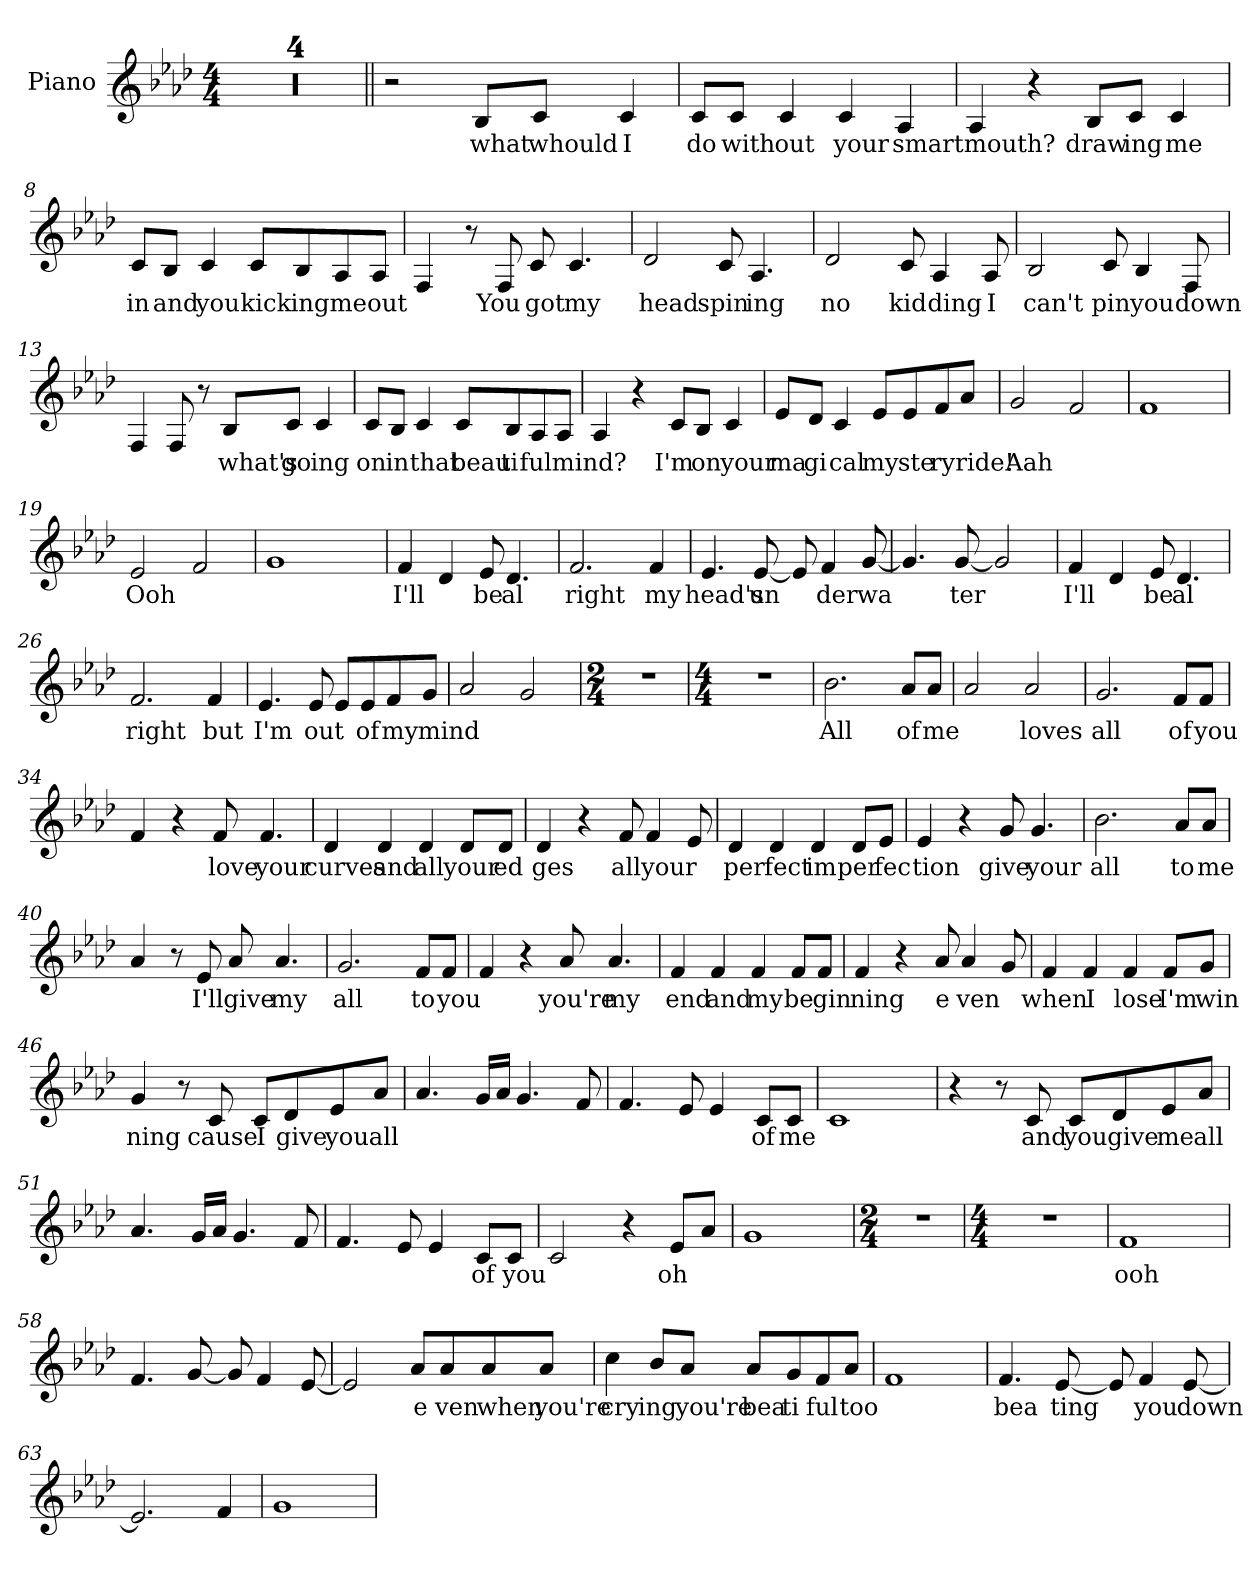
**kern	**text
*part1	*part1
*staff1	*staff1
*I"Piano	*
*I'Pno.	*
*clefG2	*
*k[b-e-a-d-]	*
*M4/4	*
=1	=1
1r	.
=2	=2
1r	.
=3	=3
1r	.
=4	=4
1r	.
!!LO:LB:g=z
=5||	=5||
2r	.
!	!LO:LY:b
8B-/L	what
!	!LO:LY:b
8c/J	whould
!	!LO:LY:b
4c/	I
=6	=6
!	!LO:LY:b
8c/L	do
!	!LO:LY:b
8c/J	with
!	!LO:LY:b
4c/	out
!	!LO:LY:b
4c/	your
!	!LO:LY:b
4A-/	smart
=7	=7
!	!LO:LY:b
4A-/	mouth?
4r	.
!	!LO:LY:b
8B-/L	draw
!	!LO:LY:b
8c/J	ing
!	!LO:LY:b
4c/	me
!!LO:LB:g=z
=8	=8
!	!LO:LY:b
8c/L	in
!	!LO:LY:b
8B-/J	and
!	!LO:LY:b
4c/	you
!	!LO:LY:b
8c/L	kick
!	!LO:LY:b
8B-/	ing
!	!LO:LY:b
8A-/	me
!	!LO:LY:b
8A-/J	out
!!LO:LB:g=z
=9	=9
4F/	.
8r	.
!	!LO:LY:b
8F/	You
!	!LO:LY:b
8c/	got
!	!LO:LY:b
4.c/	my
=10	=10
!	!LO:LY:b
2d-/	head
!	!LO:LY:b
8c/	spin
!	!LO:LY:b
4.A-/	ing
=11	=11
!	!LO:LY:b
2d-/	no
!	!LO:LY:b
8c/	kid
!	!LO:LY:b
4A-/	ding
!	!LO:LY:b
8A-/	I
=12	=12
!	!LO:LY:b
2B-/	can't
!	!LO:LY:b
8c/	pin
!	!LO:LY:b
4B-/	you
!	!LO:LY:b
8F/	down
!!LO:LB:g=z
=13	=13
4F/	.
8F/	.
8r	.
!	!LO:LY:b
8B-/L	what's
!	!LO:LY:b
8c/J	go
!	!LO:LY:b
4c/	ing
=14	=14
!	!LO:LY:b
8c/L	on
!	!LO:LY:b
8B-/J	in
!	!LO:LY:b
4c/	that
!	!LO:LY:b
8c/L	beau
!	!LO:LY:b
8B-/	ti
!	!LO:LY:b
8A-/	ful
!	!LO:LY:b
8A-/J	mind?
=15	=15
4A-/	.
4r	.
!	!LO:LY:b
8c/L	I'm
!	!LO:LY:b
8B-/J	on
!	!LO:LY:b
4c/	your
!!LO:LB:g=z
=16	=16
!	!LO:LY:b
8e-/L	ma
!	!LO:LY:b
8d-/J	gi
!	!LO:LY:b
4c/	cal
!	!LO:LY:b
8e-/L	my
!	!LO:LY:b
8e-/	ste
!	!LO:LY:b
8f/	ry
!	!LO:LY:b
8a-/J	ride!
!!LO:LB:g=z
=17	=17
!	!LO:LY:b
2g/	Aah
2f/	.
=18	=18
1f	.
=19	=19
!	!LO:LY:b
2e-/	Ooh
2f/	.
=20	=20
1g	.
!!LO:LB:g=z
=21	=21
!	!LO:LY:b
4f/	I'll
4d-/	.
!	!LO:LY:b
8e-/	be
!	!LO:LY:b
4.d-/	al
=22	=22
!	!LO:LY:b
2.f/	right
!	!LO:LY:b
4f/	my
=23	=23
!	!LO:LY:b
4.e-/	head's
!	!LO:LY:b
[8e-/	un
8e-/]	.
!	!LO:LY:b
4f/	der
!	!LO:LY:b
[8g/	wa
=24	=24
4.g/]	.
!	!LO:LY:b
[8g/	ter
2g/]	.
!!LO:LB:g=z
=25	=25
!	!LO:LY:b
4f/	I'll
4d-/	.
!	!LO:LY:b
8e-/	be
!	!LO:LY:b
4.d-/	al
=26	=26
!	!LO:LY:b
2.f/	right
!	!LO:LY:b
4f/	but
=27	=27
!	!LO:LY:b
4.e-/	I'm
!	!LO:LY:b
8e-/	out
8e-/L	.
!	!LO:LY:b
8e-/	of
!	!LO:LY:b
8f/	my
!	!LO:LY:b
8g/J	mind
=28	=28
2a-/	.
2g/	.
!!LO:LB:g=z
=29	=29
*M2/4	*
2r	.
=30	=30
*M4/4	*
1r	.
=31	=31
!	!LO:LY:b
2.b-\	All
!	!LO:LY:b
8a-/L	of
!	!LO:LY:b
8a-/J	me
=32	=32
2a-/	.
!	!LO:LY:b
2a-/	loves
=33	=33
!	!LO:LY:b
2.g/	all
!	!LO:LY:b
8f/L	of
!	!LO:LY:b
8f/J	you
=34	=34
4f/	.
4r	.
!	!LO:LY:b
8f/	love
!	!LO:LY:b
4.f/	your
!!LO:PB:g=z
=35	=35
!	!LO:LY:b
4d-/	curves
!	!LO:LY:b
4d-/	and
!	!LO:LY:b
4d-/	all
!	!LO:LY:b
8d-/L	your
!	!LO:LY:b
8d-/J	ed
=36	=36
!	!LO:LY:b
4d-/	ges
4r	.
!	!LO:LY:b
8f/	all
!	!LO:LY:b
4f/	your
8e-/	.
=37	=37
!	!LO:LY:b
4d-/	per
!	!LO:LY:b
4d-/	fect
!	!LO:LY:b
4d-/	im
!	!LO:LY:b
8d-/L	per
!	!LO:LY:b
8e-/J	fec
=38	=38
!	!LO:LY:b
4e-/	tion
4r	.
!	!LO:LY:b
8g/	give
!	!LO:LY:b
4.g/	your
=39	=39
!	!LO:LY:b
2.b-\	all
!	!LO:LY:b
8a-/L	to
!	!LO:LY:b
8a-/J	me
!!LO:LB:g=z
=40	=40
4a-/	.
8r	.
!	!LO:LY:b
8e-/	I'll
!	!LO:LY:b
8a-/	give
!	!LO:LY:b
4.a-/	my
=41	=41
!	!LO:LY:b
2.g/	all
!	!LO:LY:b
8f/L	to
!	!LO:LY:b
8f/J	you
=42	=42
4f/	.
4r	.
!	!LO:LY:b
8a-/	you're
!	!LO:LY:b
4.a-/	my
=43	=43
!	!LO:LY:b
4f/	end
!	!LO:LY:b
4f/	and
!	!LO:LY:b
4f/	my
!	!LO:LY:b
8f/L	be
!	!LO:LY:b
8f/J	gin
=44	=44
!	!LO:LY:b
4f/	ning
4r	.
!	!LO:LY:b
8a-/	e
!	!LO:LY:b
4a-/	ven
8g/	.
!!LO:LB:g=z
=45	=45
!	!LO:LY:b
4f/	when
!	!LO:LY:b
4f/	I
!	!LO:LY:b
4f/	lose
!	!LO:LY:b
8f/L	I'm
!	!LO:LY:b
8g/J	win
!!LO:LB:g=z
=46	=46
!	!LO:LY:b
4g/	ning
8r	.
!	!LO:LY:b
8c/	cause
!	!LO:LY:b
8c/L	I
!	!LO:LY:b
8d-/	give
!	!LO:LY:b
8e-/	you
!	!LO:LY:b
8a-/J	all
=47	=47
4.a-/	.
16g/LL	.
16a-/JJ	.
4.g/	.
8f/	.
=48	=48
4.f/	.
8e-/	.
4e-/	.
!	!LO:LY:b
8c/L	of
!	!LO:LY:b
8c/J	me
=49	=49
1c	.
=50	=50
4r	.
8r	.
!	!LO:LY:b
8c/	and
!	!LO:LY:b
8c/L	you
!	!LO:LY:b
8d-/	give
!	!LO:LY:b
8e-/	me
!	!LO:LY:b
8a-/J	all
!!LO:LB:g=z
=51	=51
4.a-/	.
16g/LL	.
16a-/JJ	.
4.g/	.
8f/	.
=52	=52
4.f/	.
8e-/	.
4e-/	.
!	!LO:LY:b
8c/L	of
!	!LO:LY:b
8c/J	you
=53	=53
2c/	.
4r	.
!	!LO:LY:b
8e-/L	oh
8a-/J	.
=54	=54
1g	.
!!LO:LB:g=z
=55	=55
*M2/4	*
2r	.
=56	=56
*M4/4	*
1r	.
=57	=57
!	!LO:LY:b
1f	ooh
=58	=58
4.f/	.
[8g/	.
8g/]	.
4f/	.
[8e-/	.
=59	=59
2e-/]	.
!	!LO:LY:b
8a-/L	e
!	!LO:LY:b
8a-/	ven
!	!LO:LY:b
8a-/	when
!	!LO:LY:b
8a-/J	you're
!!LO:LB:g=z
=60	=60
!	!LO:LY:b
4cc\	cry
!	!LO:LY:b
8b-/L	ing
!	!LO:LY:b
8a-/J	you're
!	!LO:LY:b
8a-/L	bea
!	!LO:LY:b
8g/	ti
!	!LO:LY:b
8f/	ful
!	!LO:LY:b
8a-/J	too
=61	=61
1f	.
=62	=62
!	!LO:LY:b
4.f/	bea
!	!LO:LY:b
[8e-/	ting
8e-/]	.
!	!LO:LY:b
4f/	you
!	!LO:LY:b
[8e-/	down
=63	=63
2.e-/]	.
4f/	.
=64	=64
1g	.
=	=
*-	*-
